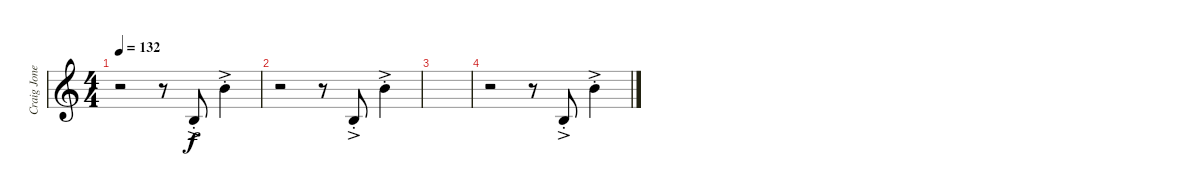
\track ("Craig Jones" "Craig Jone") {instrument lead7fifths}
\staff {score}
\tuning (E4 B3 G3 D3 A2 E2 B1) {hide}
\ts (4 4)
\tempo 132
\clef g2
\ks c
r.2{dy f} r.8 0.2{ac st}.8 7.1{ac st}.4 |
r.2 r.8 0.2{ac st}.8 7.1{ac st}.4 |
|
r.2 r.8 0.2{ac st}.8 7.1{ac st}.4
